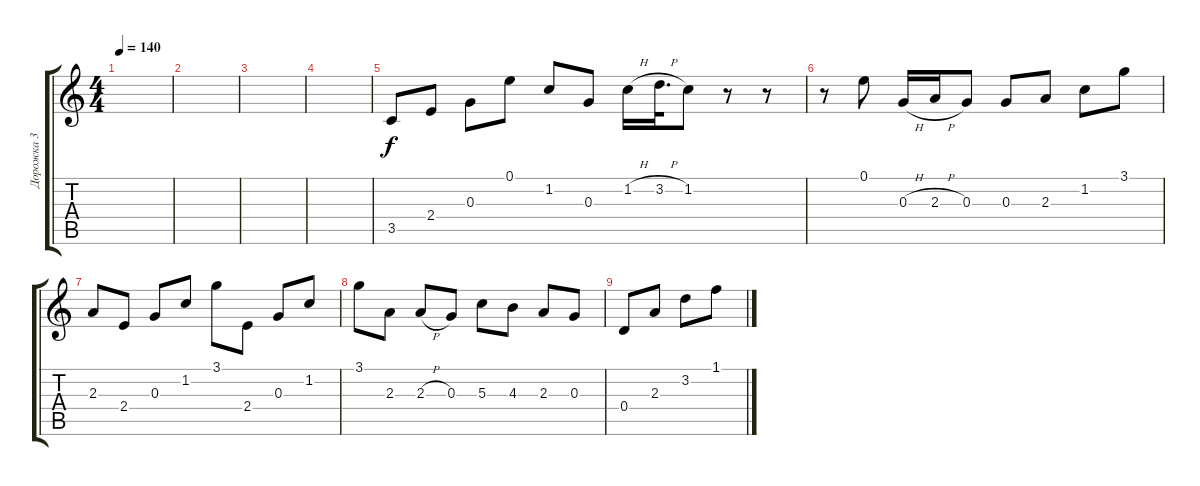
\track ("Дорожка 3" "Дорожка 3") {instrument acousticguitarsteel}
\staff {score tabs}
\tuning (E4 B3 G3 D3 A2 E2) {hide}
\ts (4 4)
\tempo 140
\clef g2
\ks c
|
|
|
|
3.5.8 2.4.8 0.3.8 0.1.8 1.2.8 0.3.8 1.2{h}.16 3.2{h}.32{d} 1.2.8 r.8 r.8 |
r.8 0.1.8 0.3{h}.16 2.3{h}.16 0.3.8 0.3.8 2.3.8 1.2.8 3.1.8 |
2.3.8 2.4.8 0.3.8 1.2.8 3.1.8 2.4.8 0.3.8 1.2.8 |
3.1.8 2.3.8 2.3{h}.8 0.3.8 5.3.8 4.3.8 2.3.8 0.3.8 |
0.4.8 2.3.8 3.2.8 1.1.8
